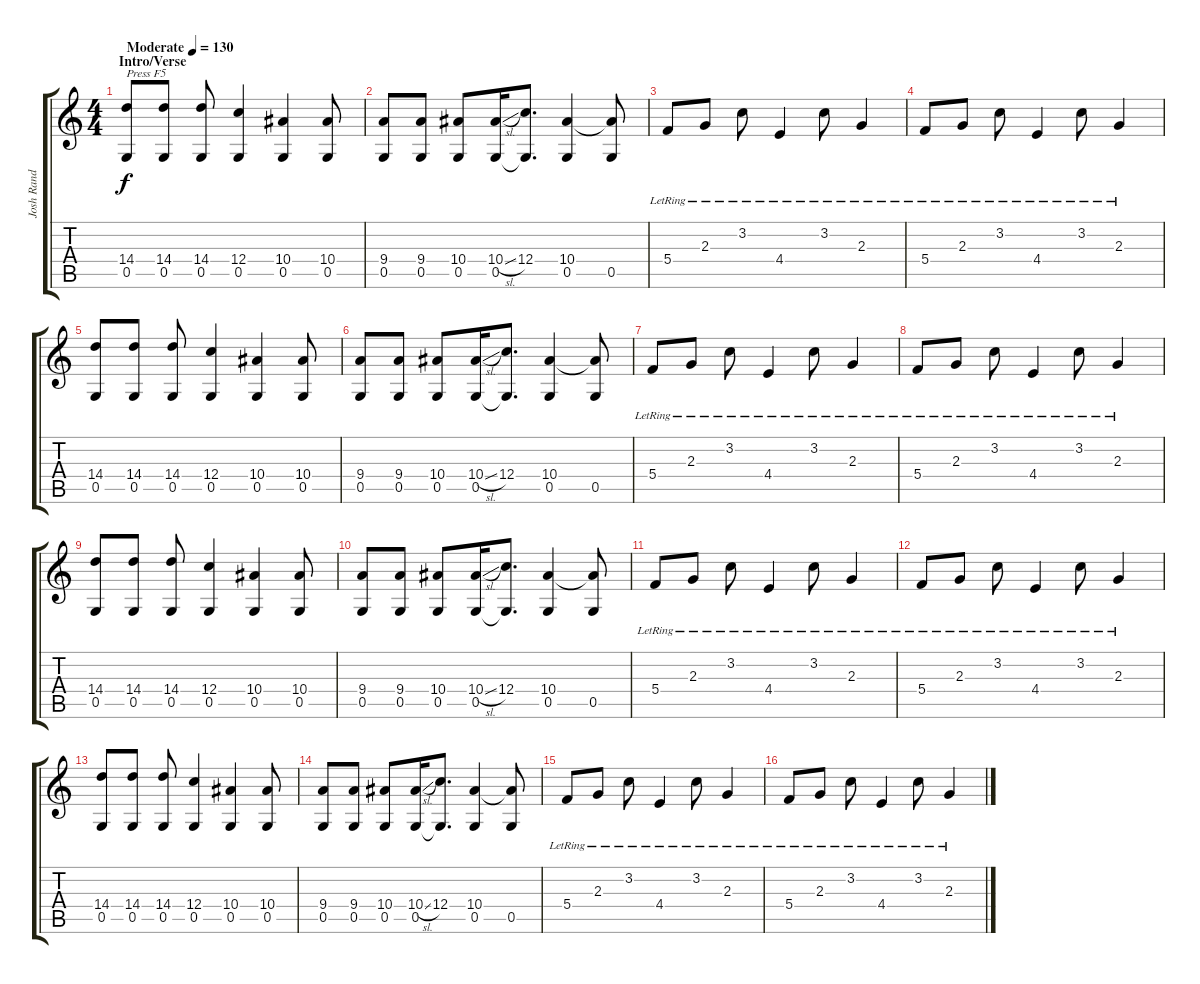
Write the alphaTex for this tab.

\track ("Josh Rand (Clean) Lead" "Josh Rand ") {instrument electricguitarclean}
\staff {score tabs}
\tuning (D4 A3 F3 C3 G2 C2) {hide}
\ts (4 4)
\section ("" "Intro/Verse")
\tempo (130 "Moderate")
\clef g2
\ks c
(14.4 0.5).8{txt "Press F5" dy f instrument electricguitarclean} (14.4 0.5).8 (14.4 0.5).8 (12.4 0.5).4 (10.4 0.5).4 (10.4 0.5).8 |
(9.4 0.5).8 (9.4 0.5).8 (10.4 0.5).8 (10.4{sl} 0.5).16 (12.4 0.5{t}).8{d} (10.4 0.5).4 (10.4{t} 0.5).8 |
5.4{lr}.8 2.3{lr}.8 3.2{lr}.8 4.4{lr}.4 3.2{lr}.8 2.3{lr}.4 |
5.4{lr}.8 2.3{lr}.8 3.2{lr}.8 4.4{lr}.4 3.2{lr}.8 2.3{lr}.4 |
(14.4 0.5).8 (14.4 0.5).8 (14.4 0.5).8 (12.4 0.5).4 (10.4 0.5).4 (10.4 0.5).8 |
(9.4 0.5).8 (9.4 0.5).8 (10.4 0.5).8 (10.4{sl} 0.5).16 (12.4 0.5{t}).8{d} (10.4 0.5).4 (10.4{t} 0.5).8 |
5.4{lr}.8 2.3{lr}.8 3.2{lr}.8 4.4{lr}.4 3.2{lr}.8 2.3{lr}.4 |
5.4{lr}.8 2.3{lr}.8 3.2{lr}.8 4.4{lr}.4 3.2{lr}.8 2.3{lr}.4 |
(14.4 0.5).8 (14.4 0.5).8 (14.4 0.5).8 (12.4 0.5).4 (10.4 0.5).4 (10.4 0.5).8 |
(9.4 0.5).8 (9.4 0.5).8 (10.4 0.5).8 (10.4{sl} 0.5).16 (12.4 0.5{t}).8{d} (10.4 0.5).4 (10.4{t} 0.5).8 |
5.4{lr}.8 2.3{lr}.8 3.2{lr}.8 4.4{lr}.4 3.2{lr}.8 2.3{lr}.4 |
5.4{lr}.8 2.3{lr}.8 3.2{lr}.8 4.4{lr}.4 3.2{lr}.8 2.3{lr}.4 |
(14.4 0.5).8 (14.4 0.5).8 (14.4 0.5).8 (12.4 0.5).4 (10.4 0.5).4 (10.4 0.5).8 |
(9.4 0.5).8 (9.4 0.5).8 (10.4 0.5).8 (10.4{sl} 0.5).16 (12.4 0.5{t}).8{d} (10.4 0.5).4 (10.4{t} 0.5).8 |
5.4{lr}.8 2.3{lr}.8 3.2{lr}.8 4.4{lr}.4 3.2{lr}.8 2.3{lr}.4 |
5.4{lr}.8 2.3{lr}.8 3.2{lr}.8 4.4{lr}.4 3.2{lr}.8 2.3{lr}.4
